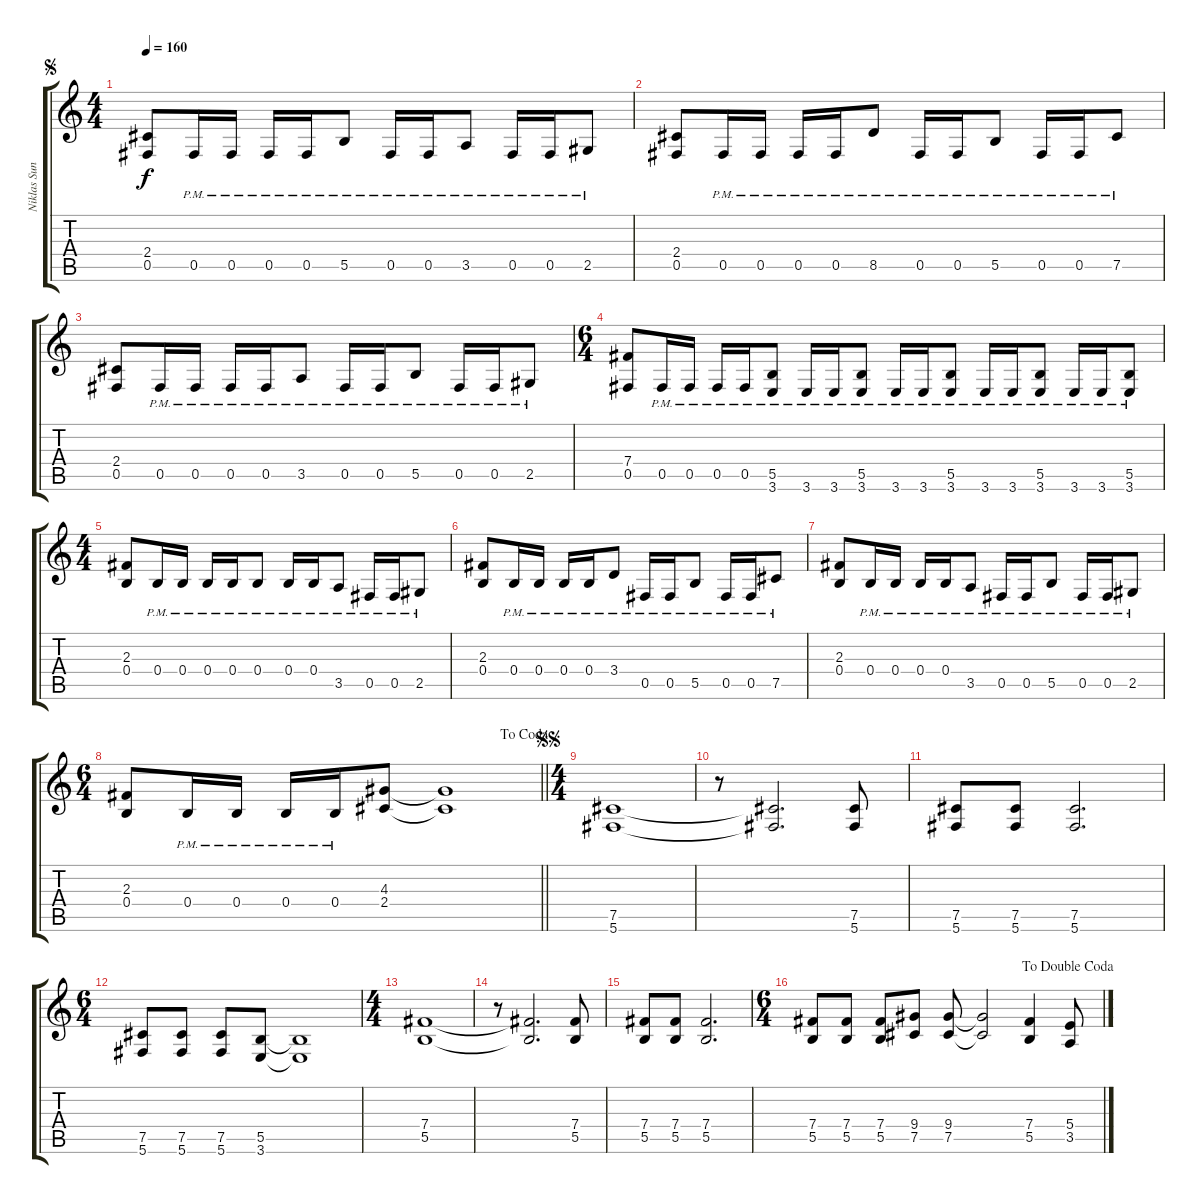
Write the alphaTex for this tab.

\track ("Niklas Sundin" "Niklas Sun") {instrument overdrivenguitar}
\staff {score tabs}
\tuning (Db4 Ab3 E3 B2 Gb2 Db2) {hide}
\ts (4 4)
\jump segno
\tempo 160
\clef g2
\ks c
(2.4 0.5).8{dy f} 0.5{pm}.16 0.5{pm}.16 0.5{pm}.16 0.5{pm}.16 5.5{pm}.8 0.5{pm}.16 0.5{pm}.16 3.5{pm}.8 0.5{pm}.16 0.5{pm}.16 2.5{pm}.8 |
(2.4 0.5).8 0.5{pm}.16 0.5{pm}.16 0.5{pm}.16 0.5{pm}.16 8.5{pm}.8 0.5{pm}.16 0.5{pm}.16 5.5{pm}.8 0.5{pm}.16 0.5{pm}.16 7.5{pm}.8 |
(2.4 0.5).8 0.5{pm}.16 0.5{pm}.16 0.5{pm}.16 0.5{pm}.16 3.5{pm}.8 0.5{pm}.16 0.5{pm}.16 5.5{pm}.8 0.5{pm}.16 0.5{pm}.16 2.5{pm}.8 |
\ts (6 4)
(7.4 0.5).8 0.5{pm}.16 0.5{pm}.16 0.5{pm}.16 0.5{pm}.16 (5.5{pm} 3.6{pm}).8 3.6{pm}.16 3.6{pm}.16 (5.5{pm} 3.6{pm}).8 3.6{pm}.16 3.6{pm}.16 (5.5{pm} 3.6{pm}).8 3.6{pm}.16 3.6{pm}.16 (5.5{pm} 3.6{pm}).8 3.6{pm}.16 3.6{pm}.16 (5.5{pm} 3.6{pm}).8 |
\ts (4 4)
(2.3 0.4).8 0.4{pm}.16 0.4{pm}.16 0.4{pm}.16 0.4{pm}.16 0.4{pm}.8 0.4{pm}.16 0.4{pm}.16 3.5{pm}.8 0.5{pm}.16 0.5{pm}.16 2.5{pm}.8 |
(2.3 0.4).8 0.4{pm}.16 0.4{pm}.16 0.4{pm}.16 0.4{pm}.16 3.4{pm}.8 0.5{pm}.16 0.5{pm}.16 5.5{pm}.8 0.5{pm}.16 0.5{pm}.16 7.5{pm}.8 |
(2.3 0.4).8 0.4{pm}.16 0.4{pm}.16 0.4{pm}.16 0.4{pm}.16 3.5{pm}.8 0.5{pm}.16 0.5{pm}.16 5.5{pm}.8 0.5{pm}.16 0.5{pm}.16 2.5{pm}.8 |
\ts (6 4)
\jump dacoda
\barLineRight lightlight
(2.3 0.4).8 0.4{pm}.16 0.4{pm}.16 0.4{pm}.16 0.4{pm}.16 (4.3 2.4).8 (4.3{t} 2.4{t}).1 |
\ts (4 4)
\jump segnosegno
(7.5 5.6).1 |
r.8 (7.5{t} 5.6{t}).2{d} (7.5 5.6).8 |
(7.5 5.6).8 (7.5 5.6).8 (7.5 5.6).2{d} |
\ts (6 4)
(7.5 5.6).8 (7.5 5.6).8 (7.5 5.6).8 (5.5 3.6).8 (5.5{t} 3.6{t}).1 |
\ts (4 4)
(7.4 5.5).1 |
r.8 (7.4{t} 5.5{t}).2{d} (7.4 5.5).8 |
(7.4 5.5).8 (7.4 5.5).8 (7.4 5.5).2{d} |
\ts (6 4)
\jump dadoublecoda
(7.4 5.5).8 (7.4 5.5).8 (7.4 5.5).8 (9.4 7.5).8 (9.4 7.5).8 (9.4{t} 7.5{t}).2 (7.4 5.5).4 (5.4 3.5).8
